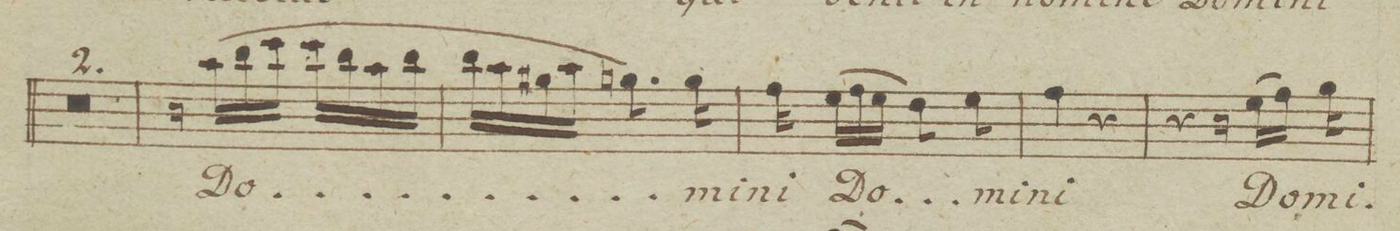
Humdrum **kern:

**kern	**text	**dynam
*I"Alto.	*	*
*clefC3	*	*
*k[f#]	*	*
*met(c)	*	*
*M2/4	*	*
1r	.	.
=143	=143	=143
=144	=144	=144
16r	.	.
(16b\LL	Do-	.
16cc\	.	.
16dd\JJ	.	.
16dd\LL	.	.
16cc\	.	.
16b\	.	.
16cc\JJ	.	.
=145	=145	=145
16cc\LL	.	.
16b\	.	.
16a#X\	.	.
16b\JJ	.	.
8.an\)	.	.
16a\	-mi-	.
=146	=146	=146
16g\	-ni	.
(16f#\LL	Do-	.
16g\	.	.
16f#\JJ	.	.
8e\)	.	.
8f#\	-mi-	.
=147	=147	=147
4g\	-ni	.
4r	.	.
=148	=148	=148
4r	.	.
16r	.	.
(16f#\LL	Do-	.
16g\JJ)	.	.
16a\	-mi-	.
=149	=149	=149
*-	*-	*-
